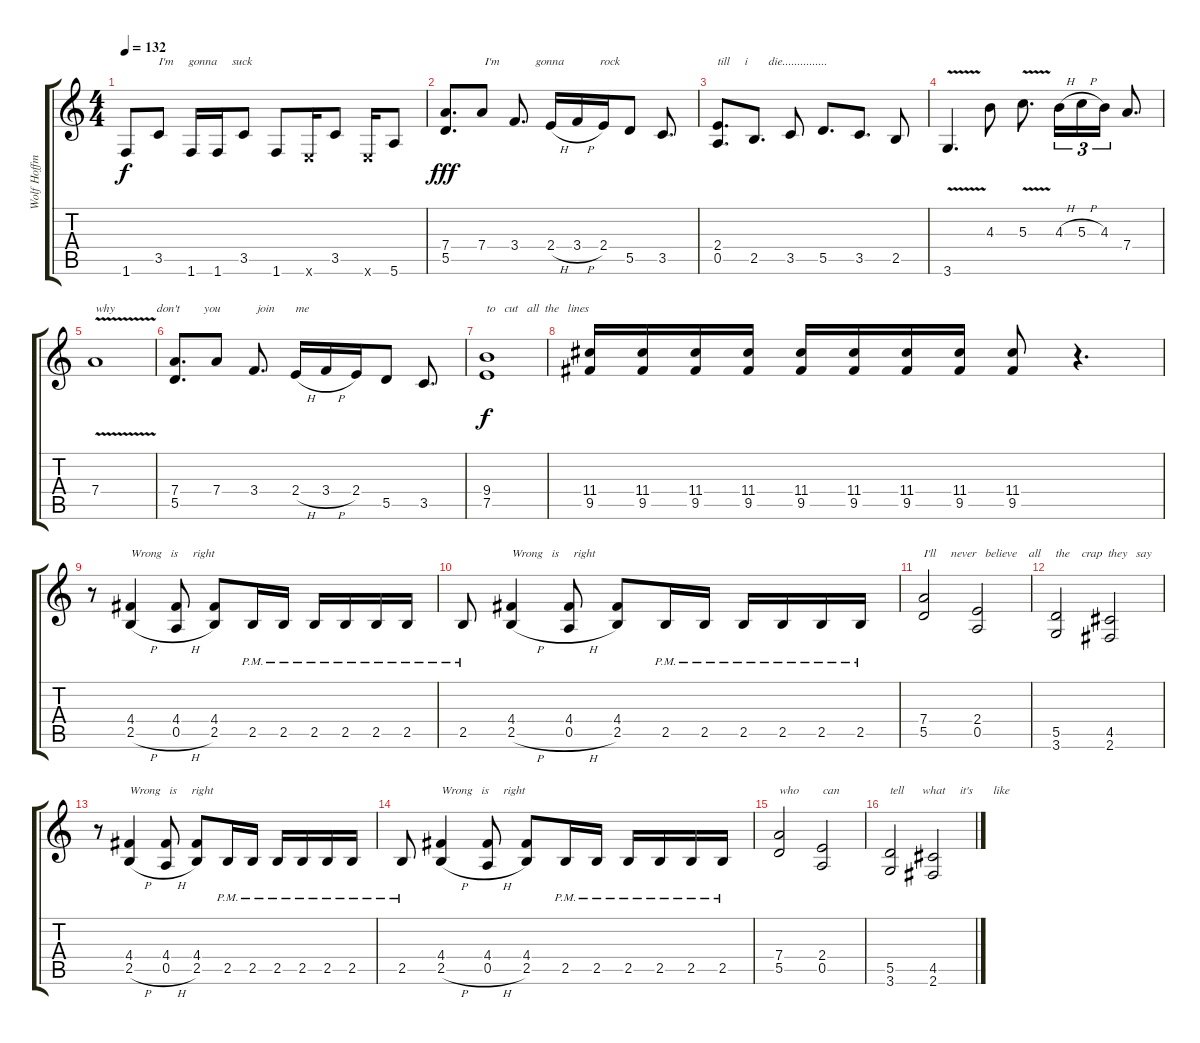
\track ("Wolf Hoffmann" "Wolf Hoffm") {instrument distortionguitar}
\staff {score tabs}
\tuning (E4 B3 G3 D3 A2 E2) {hide}
\ts (4 4)
\tempo 132
\clef g2
\ks c
1.6.8{dy f} 3.5.8{txt "I'm     gonna     suck"} 1.6.16 1.6.16 3.5.8 1.6.8 0.6{x}.16 3.5.8 0.6{x}.16 5.6.8 |
(7.4 5.5).8{d txt "             I'm            gonna            rock" dy fff} 7.4.8 3.4.8{d} 2.4{h}.16 3.4{h}.16 2.4.16 5.5.8 3.5.8{d} |
(2.4 0.5).8{d txt "till     i       die..............."} 2.5.8{d} 3.5.8 5.5.8{d} 3.5.8{d} 2.5.8 |
3.6{v}.4{d} 4.3.8 5.3{v}.8{d} 4.3{h}.16{tu (3 2)} 5.3{h}.16{tu (3 2)} 4.3.16{tu (3 2)} 7.4.8{d} |
7.4{v}.1{txt "why              don't        you            join       me"} |
(7.4 5.5).8{d} 7.4.8 3.4.8{d} 2.4{h}.16 3.4{h}.16 2.4.16 5.5.8 3.5.8{d} |
(9.4 7.5).1{txt "to   cut   all  the   lines" dy f} |
(11.4 9.5).16 (11.4 9.5).16 (11.4 9.5).16 (11.4 9.5).16 (11.4 9.5).16 (11.4 9.5).16 (11.4 9.5).16 (11.4 9.5).16 (11.4 9.5).8 r.4{d} |
r.8 (4.4 2.5{h}).4{txt "Wrong   is     right"} (4.4 0.5{h}).8 (4.4 2.5).8 2.5{pm}.16 2.5{pm}.16 2.5{pm}.16 2.5{pm}.16 2.5{pm}.16 2.5{pm}.16 |
2.5{pm}.8 (4.4 2.5{h}).4{txt "Wrong   is     right"} (4.4 0.5{h}).8 (4.4 2.5).8 2.5{pm}.16 2.5{pm}.16 2.5{pm}.16 2.5{pm}.16 2.5{pm}.16 2.5{pm}.16 |
(7.4 5.5).2{txt "I'll     never   believe    all     the    crap  they   say"} (2.4 0.5).2 |
(5.5 3.6).2 (4.5 2.6).2 |
r.8 (4.4 2.5{h}).4{txt "Wrong   is     right"} (4.4 0.5{h}).8 (4.4 2.5).8 2.5{pm}.16 2.5{pm}.16 2.5{pm}.16 2.5{pm}.16 2.5{pm}.16 2.5{pm}.16 |
2.5{pm}.8 (4.4 2.5{h}).4{txt "Wrong   is     right"} (4.4 0.5{h}).8 (4.4 2.5).8 2.5{pm}.16 2.5{pm}.16 2.5{pm}.16 2.5{pm}.16 2.5{pm}.16 2.5{pm}.16 |
(7.4 5.5).2{txt "who        can"} (2.4 0.5).2 |
(5.5 3.6).2{txt "tell      what     it's       like"} (4.5 2.6).2
